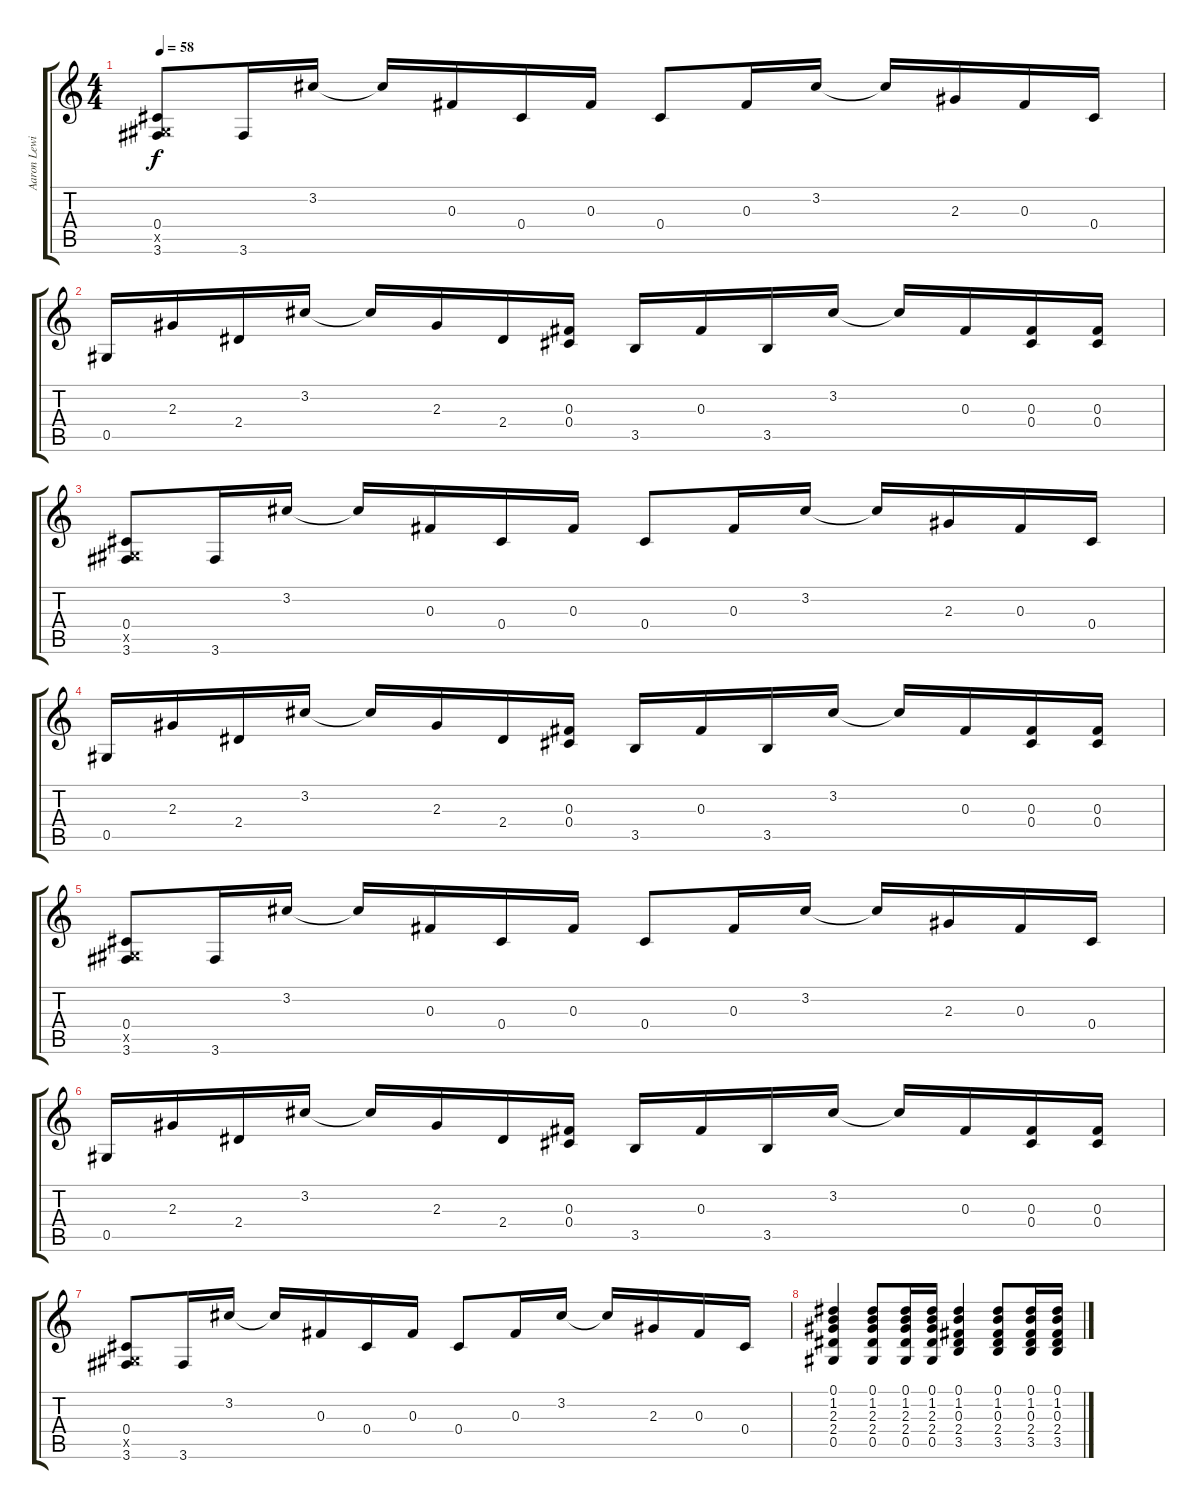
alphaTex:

\track ("Aaron Lewis (Acoustic Guitar)" "Aaron Lewi") {instrument acousticguitarnylon}
\staff {score tabs}
\tuning (Eb4 Bb3 Gb3 Db3 Ab2 Eb2) {hide}
\ts (4 4)
\tempo 58
\clef g2
\ks c
(0.4 0.5{x} 3.6).8{dy f} 3.6.16 3.2.16 3.2{t}.16 0.3.16 0.4.16 0.3.16 0.4.8 0.3.16 3.2.16 3.2{t}.16 2.3.16 0.3.16 0.4.16 |
0.5.16 2.3.16 2.4.16 3.2.16 3.2{t}.16 2.3.16 2.4.16 (0.3 0.4).16 3.5.16 0.3.16 3.5.16 3.2.16 3.2{t}.16 0.3.16 (0.3 0.4).16 (0.3 0.4).16 |
(0.4 0.5{x} 3.6).8 3.6.16 3.2.16 3.2{t}.16 0.3.16 0.4.16 0.3.16 0.4.8 0.3.16 3.2.16 3.2{t}.16 2.3.16 0.3.16 0.4.16 |
0.5.16 2.3.16 2.4.16 3.2.16 3.2{t}.16 2.3.16 2.4.16 (0.3 0.4).16 3.5.16 0.3.16 3.5.16 3.2.16 3.2{t}.16 0.3.16 (0.3 0.4).16 (0.3 0.4).16 |
(0.4 0.5{x} 3.6).8 3.6.16 3.2.16 3.2{t}.16 0.3.16 0.4.16 0.3.16 0.4.8 0.3.16 3.2.16 3.2{t}.16 2.3.16 0.3.16 0.4.16 |
0.5.16 2.3.16 2.4.16 3.2.16 3.2{t}.16 2.3.16 2.4.16 (0.3 0.4).16 3.5.16 0.3.16 3.5.16 3.2.16 3.2{t}.16 0.3.16 (0.3 0.4).16 (0.3 0.4).16 |
(0.4 0.5{x} 3.6).8 3.6.16 3.2.16 3.2{t}.16 0.3.16 0.4.16 0.3.16 0.4.8 0.3.16 3.2.16 3.2{t}.16 2.3.16 0.3.16 0.4.16 |
(0.1 1.2 2.3 2.4 0.5).4 (0.1 1.2 2.3 2.4 0.5).8 (0.1 1.2 2.3 2.4 0.5).16 (0.1 1.2 2.3 2.4 0.5).16 (0.1 1.2 0.3 2.4 3.5).4 (0.1 1.2 0.3 2.4 3.5).8 (0.1 1.2 0.3 2.4 3.5).16 (0.1 1.2 0.3 2.4 3.5).16
